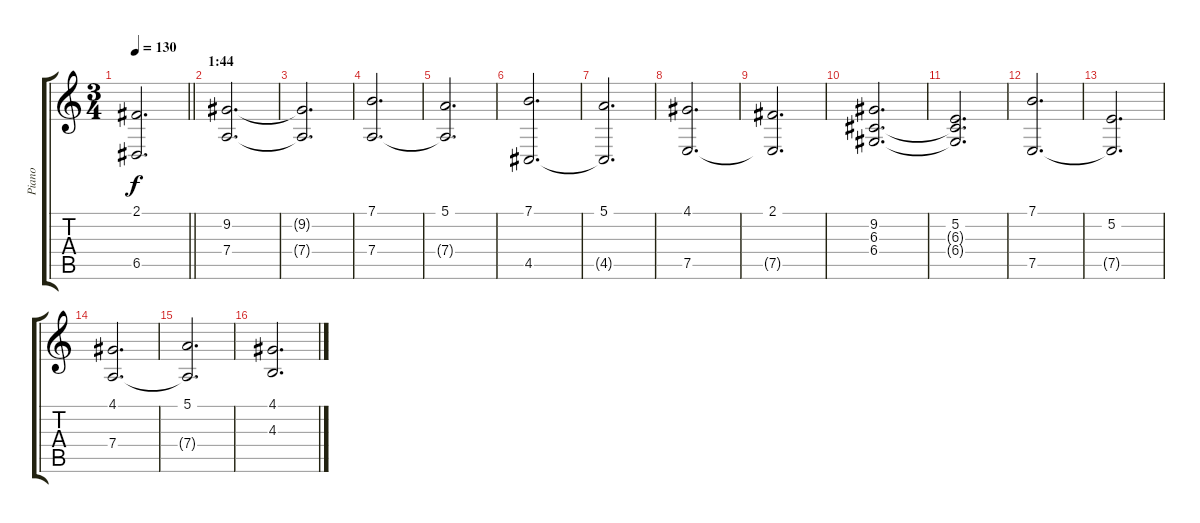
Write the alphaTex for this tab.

\track ("Piano" "Piano") {instrument brightacousticpiano}
\staff {score tabs}
\tuning (E4 B3 G3 D3 A2 E2) {hide}
\ts (3 4)
\tempo 130
\clef g2
\barLineRight lightlight
\ks c
(2.1 6.5{t}).2{d dy f} |
\section ("" "1:44")
(9.2 7.4).2{d} |
(9.2{t} 7.4{t}).2{d} |
(7.1 7.4).2{d} |
(5.1 7.4{t}).2{d} |
(7.1 4.5).2{d} |
(5.1 4.5{t}).2{d} |
(4.1 7.5).2{d} |
(2.1 7.5{t}).2{d} |
(9.2 6.3 6.4).2{d} |
(5.2 6.3{t} 6.4{t}).2{d} |
(7.1 7.5).2{d} |
(5.2 7.5{t}).2{d} |
(4.1 7.4).2{d} |
(5.1 7.4{t}).2{d} |
(4.1 4.3).2{d}
